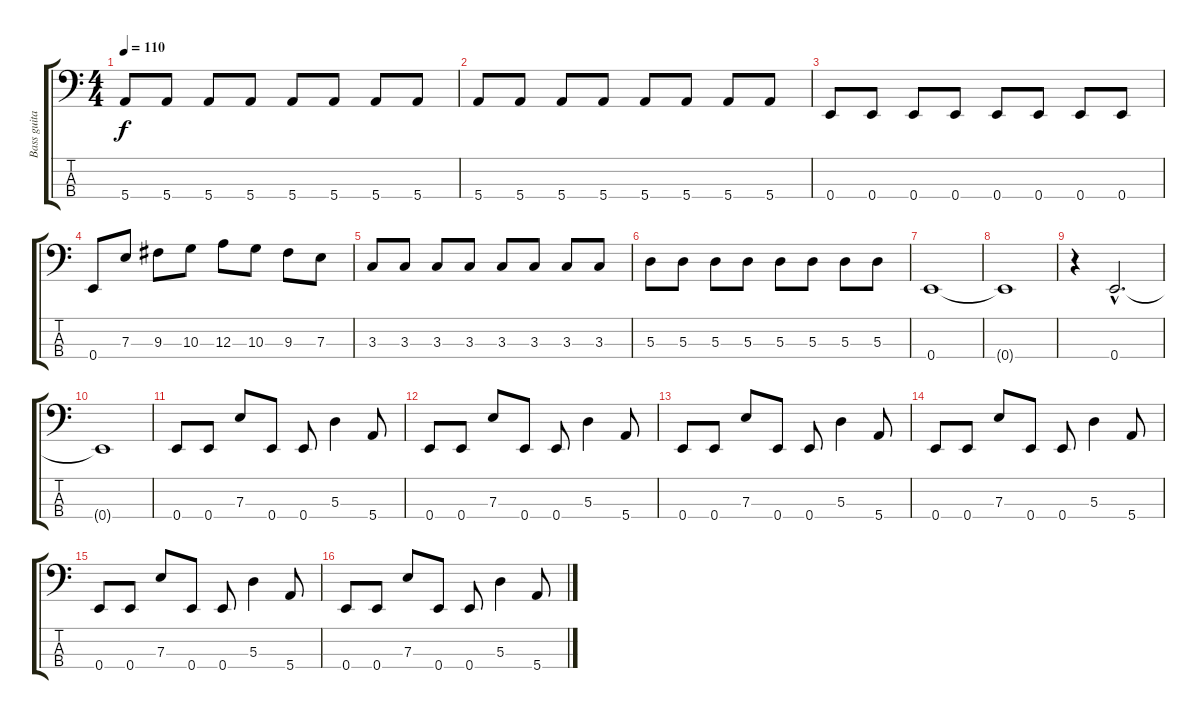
\track ("Bass guitar" "Bass guita") {instrument electricbassfinger}
\staff {score tabs}
\tuning (G2 D2 A1 E1) {hide}
\ts (4 4)
\tempo 110
\clef f4
\ks c
5.4.8{dy f} 5.4.8 5.4.8 5.4.8 5.4.8 5.4.8 5.4.8 5.4.8 |
5.4.8 5.4.8 5.4.8 5.4.8 5.4.8 5.4.8 5.4.8 5.4.8 |
0.4.8 0.4.8 0.4.8 0.4.8 0.4.8 0.4.8 0.4.8 0.4.8 |
0.4.8 7.3.8 9.3.8 10.3.8 12.3.8 10.3.8 9.3.8 7.3.8 |
3.3.8 3.3.8 3.3.8 3.3.8 3.3.8 3.3.8 3.3.8 3.3.8 |
5.3.8 5.3.8 5.3.8 5.3.8 5.3.8 5.3.8 5.3.8 5.3.8 |
0.4.1 |
0.4{t}.1 |
r.4 0.4{hac}.2{d} |
0.4{t}.1 |
0.4.8 0.4.8 7.3.8 0.4.8 0.4.8 5.3.4 5.4.8 |
0.4.8 0.4.8 7.3.8 0.4.8 0.4.8 5.3.4 5.4.8 |
0.4.8 0.4.8 7.3.8 0.4.8 0.4.8 5.3.4 5.4.8 |
0.4.8 0.4.8 7.3.8 0.4.8 0.4.8 5.3.4 5.4.8 |
0.4.8 0.4.8 7.3.8 0.4.8 0.4.8 5.3.4 5.4.8 |
0.4.8 0.4.8 7.3.8 0.4.8 0.4.8 5.3.4 5.4.8
